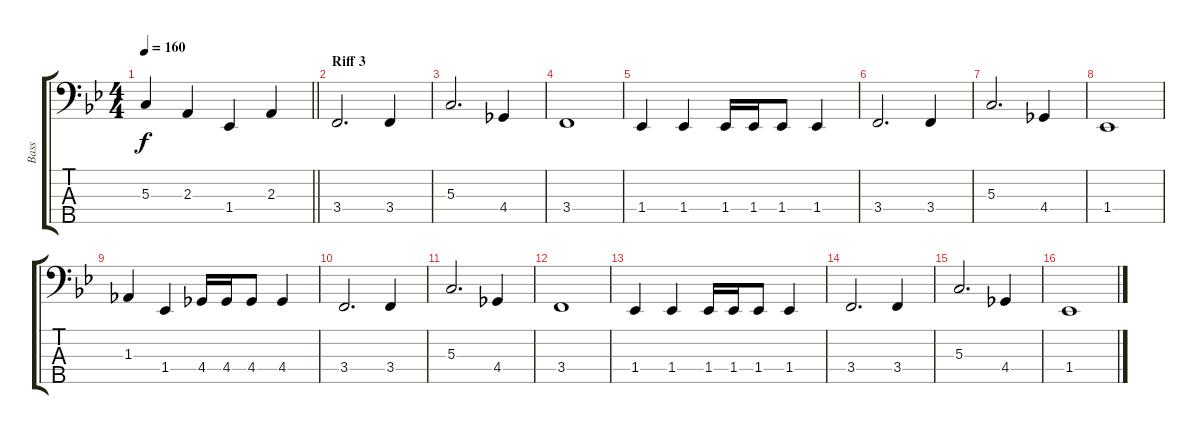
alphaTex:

\track ("Bass" "Bass") {instrument electricbassfinger}
\staff {score tabs}
\tuning (F2 C2 G1 D1 A0) {hide}
\ts (4 4)
\tempo 160
\clef f4
\barLineRight lightlight
\ks bb
5.3.4{dy f} 2.3.4 1.4.4 2.3.4 |
\section ("" "Riff 3")
3.4.2{d} 3.4.4 |
5.3.2{d} 4.4.4 |
3.4.1 |
1.4.4 1.4.4 1.4.16 1.4.16 1.4.8 1.4.4 |
3.4.2{d} 3.4.4 |
5.3.2{d} 4.4.4 |
1.4.1 |
1.3.4 1.4.4 4.4.16 4.4.16 4.4.8 4.4.4 |
3.4.2{d} 3.4.4 |
5.3.2{d} 4.4.4 |
3.4.1 |
1.4.4 1.4.4 1.4.16 1.4.16 1.4.8 1.4.4 |
3.4.2{d} 3.4.4 |
5.3.2{d} 4.4.4 |
1.4.1
